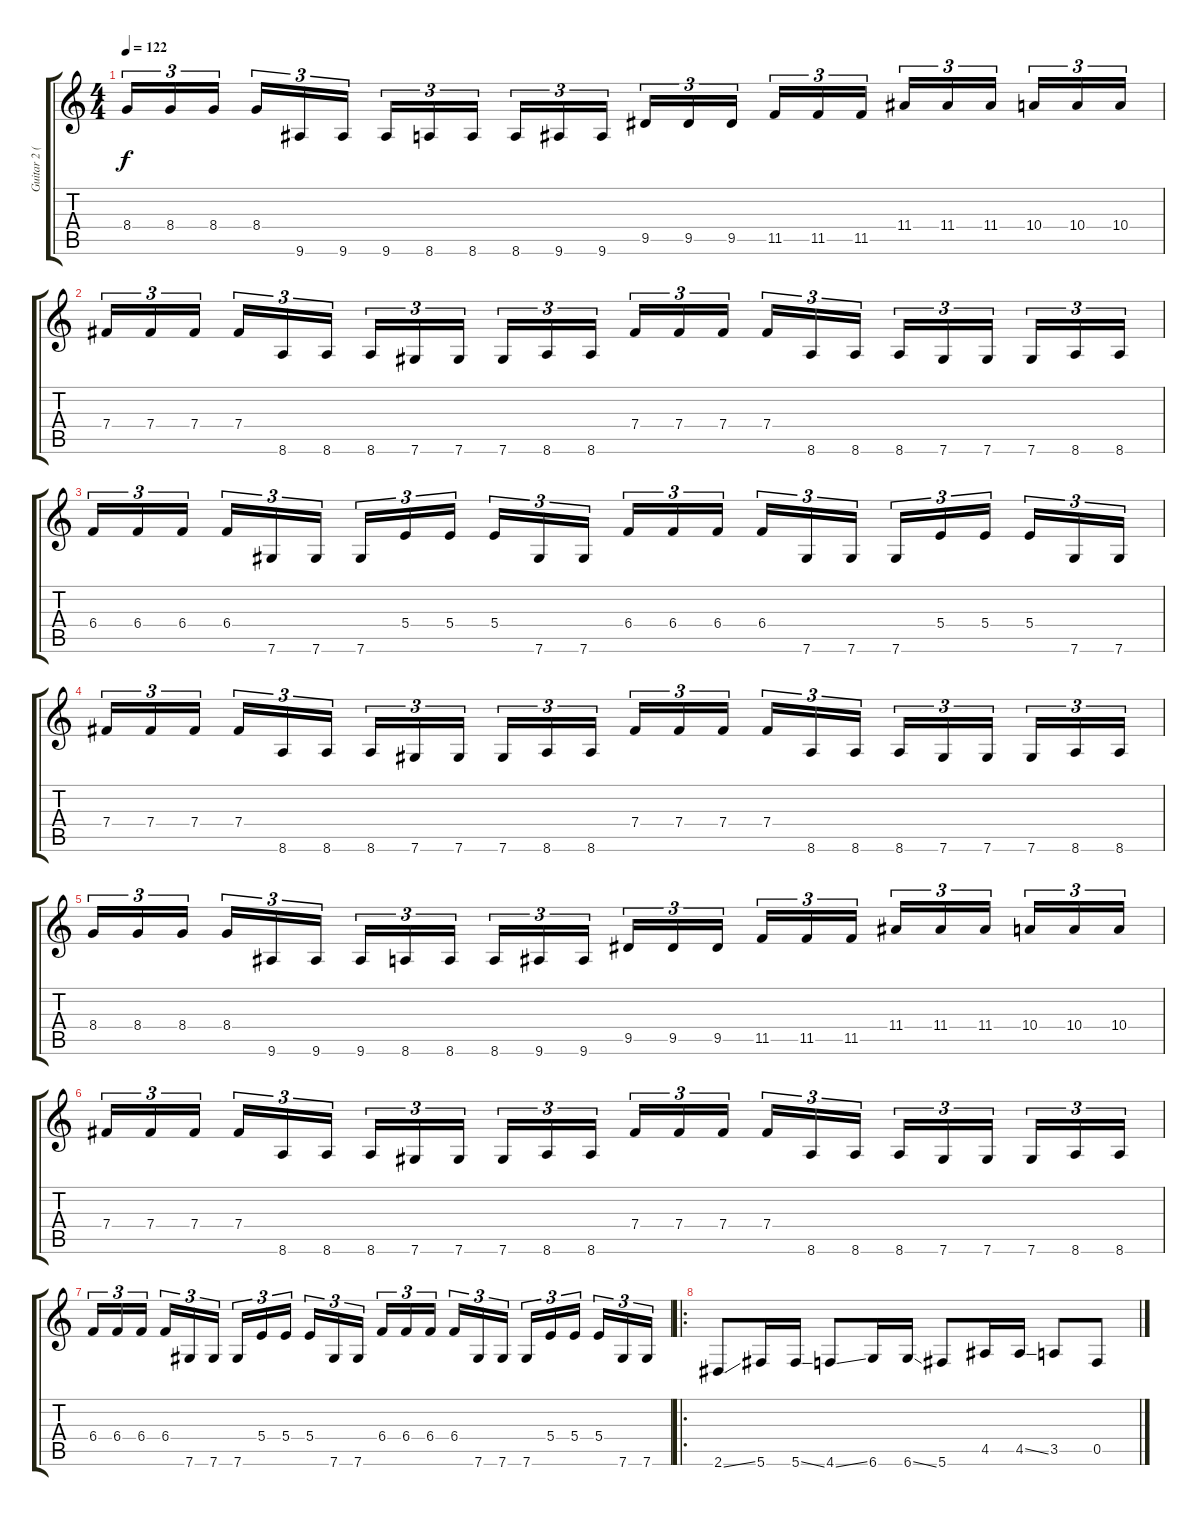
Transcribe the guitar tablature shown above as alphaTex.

\track ("Guitar 2 (Doug Cerrito)" "Guitar 2 (") {instrument distortionguitar}
\staff {score tabs}
\tuning (Db4 Ab3 E3 B2 Gb2 Db2) {hide}
\ts (4 4)
\tempo 122
\clef g2
\ks c
8.4.16{tu (3 2) dy f} 8.4.16{tu (3 2)} 8.4.16{tu (3 2)} 8.4.16{tu (3 2)} 9.6.16{tu (3 2)} 9.6.16{tu (3 2)} 9.6.16{tu (3 2)} 8.6.16{tu (3 2)} 8.6.16{tu (3 2)} 8.6.16{tu (3 2)} 9.6.16{tu (3 2)} 9.6.16{tu (3 2)} 9.5.16{tu (3 2)} 9.5.16{tu (3 2)} 9.5.16{tu (3 2)} 11.5.16{tu (3 2)} 11.5.16{tu (3 2)} 11.5.16{tu (3 2)} 11.4.16{tu (3 2)} 11.4.16{tu (3 2)} 11.4.16{tu (3 2)} 10.4.16{tu (3 2)} 10.4.16{tu (3 2)} 10.4.16{tu (3 2)} |
7.4.16{tu (3 2)} 7.4.16{tu (3 2)} 7.4.16{tu (3 2)} 7.4.16{tu (3 2)} 8.6.16{tu (3 2)} 8.6.16{tu (3 2)} 8.6.16{tu (3 2)} 7.6.16{tu (3 2)} 7.6.16{tu (3 2)} 7.6.16{tu (3 2)} 8.6.16{tu (3 2)} 8.6.16{tu (3 2)} 7.4.16{tu (3 2)} 7.4.16{tu (3 2)} 7.4.16{tu (3 2)} 7.4.16{tu (3 2)} 8.6.16{tu (3 2)} 8.6.16{tu (3 2)} 8.6.16{tu (3 2)} 7.6.16{tu (3 2)} 7.6.16{tu (3 2)} 7.6.16{tu (3 2)} 8.6.16{tu (3 2)} 8.6.16{tu (3 2)} |
6.4.16{tu (3 2)} 6.4.16{tu (3 2)} 6.4.16{tu (3 2)} 6.4.16{tu (3 2)} 7.6.16{tu (3 2)} 7.6.16{tu (3 2)} 7.6.16{tu (3 2)} 5.4.16{tu (3 2)} 5.4.16{tu (3 2)} 5.4.16{tu (3 2)} 7.6.16{tu (3 2)} 7.6.16{tu (3 2)} 6.4.16{tu (3 2)} 6.4.16{tu (3 2)} 6.4.16{tu (3 2)} 6.4.16{tu (3 2)} 7.6.16{tu (3 2)} 7.6.16{tu (3 2)} 7.6.16{tu (3 2)} 5.4.16{tu (3 2)} 5.4.16{tu (3 2)} 5.4.16{tu (3 2)} 7.6.16{tu (3 2)} 7.6.16{tu (3 2)} |
7.4.16{tu (3 2)} 7.4.16{tu (3 2)} 7.4.16{tu (3 2)} 7.4.16{tu (3 2)} 8.6.16{tu (3 2)} 8.6.16{tu (3 2)} 8.6.16{tu (3 2)} 7.6.16{tu (3 2)} 7.6.16{tu (3 2)} 7.6.16{tu (3 2)} 8.6.16{tu (3 2)} 8.6.16{tu (3 2)} 7.4.16{tu (3 2)} 7.4.16{tu (3 2)} 7.4.16{tu (3 2)} 7.4.16{tu (3 2)} 8.6.16{tu (3 2)} 8.6.16{tu (3 2)} 8.6.16{tu (3 2)} 7.6.16{tu (3 2)} 7.6.16{tu (3 2)} 7.6.16{tu (3 2)} 8.6.16{tu (3 2)} 8.6.16{tu (3 2)} |
8.4.16{tu (3 2)} 8.4.16{tu (3 2)} 8.4.16{tu (3 2)} 8.4.16{tu (3 2)} 9.6.16{tu (3 2)} 9.6.16{tu (3 2)} 9.6.16{tu (3 2)} 8.6.16{tu (3 2)} 8.6.16{tu (3 2)} 8.6.16{tu (3 2)} 9.6.16{tu (3 2)} 9.6.16{tu (3 2)} 9.5.16{tu (3 2)} 9.5.16{tu (3 2)} 9.5.16{tu (3 2)} 11.5.16{tu (3 2)} 11.5.16{tu (3 2)} 11.5.16{tu (3 2)} 11.4.16{tu (3 2)} 11.4.16{tu (3 2)} 11.4.16{tu (3 2)} 10.4.16{tu (3 2)} 10.4.16{tu (3 2)} 10.4.16{tu (3 2)} |
7.4.16{tu (3 2)} 7.4.16{tu (3 2)} 7.4.16{tu (3 2)} 7.4.16{tu (3 2)} 8.6.16{tu (3 2)} 8.6.16{tu (3 2)} 8.6.16{tu (3 2)} 7.6.16{tu (3 2)} 7.6.16{tu (3 2)} 7.6.16{tu (3 2)} 8.6.16{tu (3 2)} 8.6.16{tu (3 2)} 7.4.16{tu (3 2)} 7.4.16{tu (3 2)} 7.4.16{tu (3 2)} 7.4.16{tu (3 2)} 8.6.16{tu (3 2)} 8.6.16{tu (3 2)} 8.6.16{tu (3 2)} 7.6.16{tu (3 2)} 7.6.16{tu (3 2)} 7.6.16{tu (3 2)} 8.6.16{tu (3 2)} 8.6.16{tu (3 2)} |
6.4.16{tu (3 2)} 6.4.16{tu (3 2)} 6.4.16{tu (3 2)} 6.4.16{tu (3 2)} 7.6.16{tu (3 2)} 7.6.16{tu (3 2)} 7.6.16{tu (3 2)} 5.4.16{tu (3 2)} 5.4.16{tu (3 2)} 5.4.16{tu (3 2)} 7.6.16{tu (3 2)} 7.6.16{tu (3 2)} 6.4.16{tu (3 2)} 6.4.16{tu (3 2)} 6.4.16{tu (3 2)} 6.4.16{tu (3 2)} 7.6.16{tu (3 2)} 7.6.16{tu (3 2)} 7.6.16{tu (3 2)} 5.4.16{tu (3 2)} 5.4.16{tu (3 2)} 5.4.16{tu (3 2)} 7.6.16{tu (3 2)} 7.6.16{tu (3 2)} |
\ro
2.6{ss}.8 5.6.16 5.6{ss}.16 4.6{ss}.8 6.6.16 6.6{ss}.16 5.6.8 4.5.16 4.5{ss}.16 3.5.8 0.5.8
